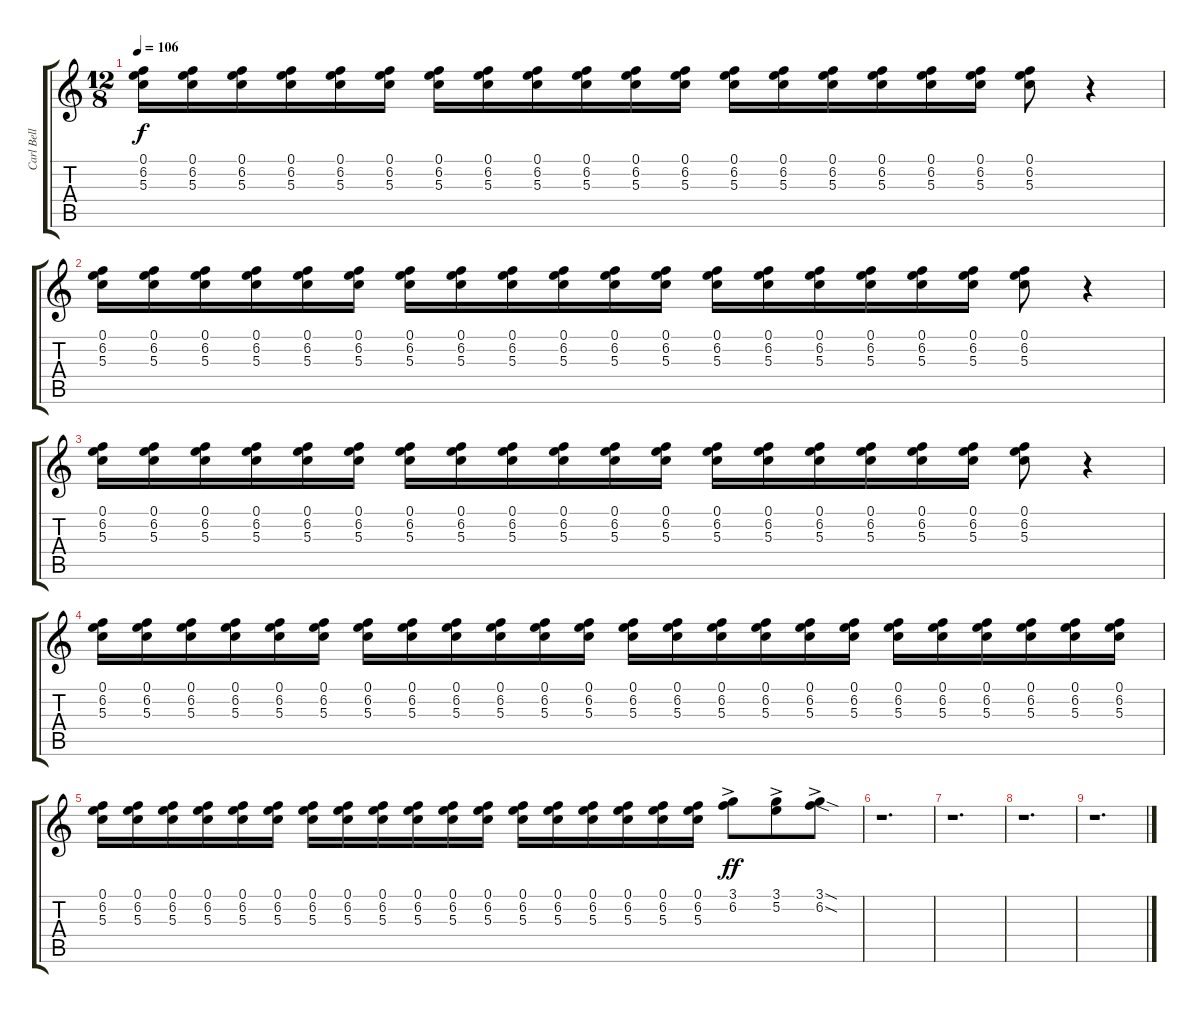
\track ("Carl Bell (Lead Guitar)" "Carl Bell ") {instrument distortionguitar}
\staff {score tabs}
\tuning (E4 B3 G3 D3 A2 D2) {hide}
\ts (12 8)
\tempo 106
\clef g2
\ks c
(0.1 6.2 5.3).16{dy f} (0.1 6.2 5.3).16 (0.1 6.2 5.3).16 (0.1 6.2 5.3).16 (0.1 6.2 5.3).16 (0.1 6.2 5.3).16 (0.1 6.2 5.3).16 (0.1 6.2 5.3).16 (0.1 6.2 5.3).16 (0.1 6.2 5.3).16 (0.1 6.2 5.3).16 (0.1 6.2 5.3).16 (0.1 6.2 5.3).16 (0.1 6.2 5.3).16 (0.1 6.2 5.3).16 (0.1 6.2 5.3).16 (0.1 6.2 5.3).16 (0.1 6.2 5.3).16 (0.1 6.2 5.3).8 r.4 |
(0.1 6.2 5.3).16 (0.1 6.2 5.3).16 (0.1 6.2 5.3).16 (0.1 6.2 5.3).16 (0.1 6.2 5.3).16 (0.1 6.2 5.3).16 (0.1 6.2 5.3).16 (0.1 6.2 5.3).16 (0.1 6.2 5.3).16 (0.1 6.2 5.3).16 (0.1 6.2 5.3).16 (0.1 6.2 5.3).16 (0.1 6.2 5.3).16 (0.1 6.2 5.3).16 (0.1 6.2 5.3).16 (0.1 6.2 5.3).16 (0.1 6.2 5.3).16 (0.1 6.2 5.3).16 (0.1 6.2 5.3).8 r.4 |
(0.1 6.2 5.3).16 (0.1 6.2 5.3).16 (0.1 6.2 5.3).16 (0.1 6.2 5.3).16 (0.1 6.2 5.3).16 (0.1 6.2 5.3).16 (0.1 6.2 5.3).16 (0.1 6.2 5.3).16 (0.1 6.2 5.3).16 (0.1 6.2 5.3).16 (0.1 6.2 5.3).16 (0.1 6.2 5.3).16 (0.1 6.2 5.3).16 (0.1 6.2 5.3).16 (0.1 6.2 5.3).16 (0.1 6.2 5.3).16 (0.1 6.2 5.3).16 (0.1 6.2 5.3).16 (0.1 6.2 5.3).8 r.4 |
(0.1 6.2 5.3).16 (0.1 6.2 5.3).16 (0.1 6.2 5.3).16 (0.1 6.2 5.3).16 (0.1 6.2 5.3).16 (0.1 6.2 5.3).16 (0.1 6.2 5.3).16 (0.1 6.2 5.3).16 (0.1 6.2 5.3).16 (0.1 6.2 5.3).16 (0.1 6.2 5.3).16 (0.1 6.2 5.3).16 (0.1 6.2 5.3).16 (0.1 6.2 5.3).16 (0.1 6.2 5.3).16 (0.1 6.2 5.3).16 (0.1 6.2 5.3).16 (0.1 6.2 5.3).16 (0.1 6.2 5.3).16 (0.1 6.2 5.3).16 (0.1 6.2 5.3).16 (0.1 6.2 5.3).16 (0.1 6.2 5.3).16 (0.1 6.2 5.3).16 |
(0.1 6.2 5.3).16 (0.1 6.2 5.3).16 (0.1 6.2 5.3).16 (0.1 6.2 5.3).16 (0.1 6.2 5.3).16 (0.1 6.2 5.3).16 (0.1 6.2 5.3).16 (0.1 6.2 5.3).16 (0.1 6.2 5.3).16 (0.1 6.2 5.3).16 (0.1 6.2 5.3).16 (0.1 6.2 5.3).16 (0.1 6.2 5.3).16 (0.1 6.2 5.3).16 (0.1 6.2 5.3).16 (0.1 6.2 5.3).16 (0.1 6.2 5.3).16 (0.1 6.2 5.3).16 (3.1{ac} 6.2{ac}).8{dy ff} (3.1{ac} 5.2{ac}).8 (3.1{sod ac} 6.2{sod ac}).8 |
r.1{d} |
r.1{d} |
r.1{d} |
r.1{d}
